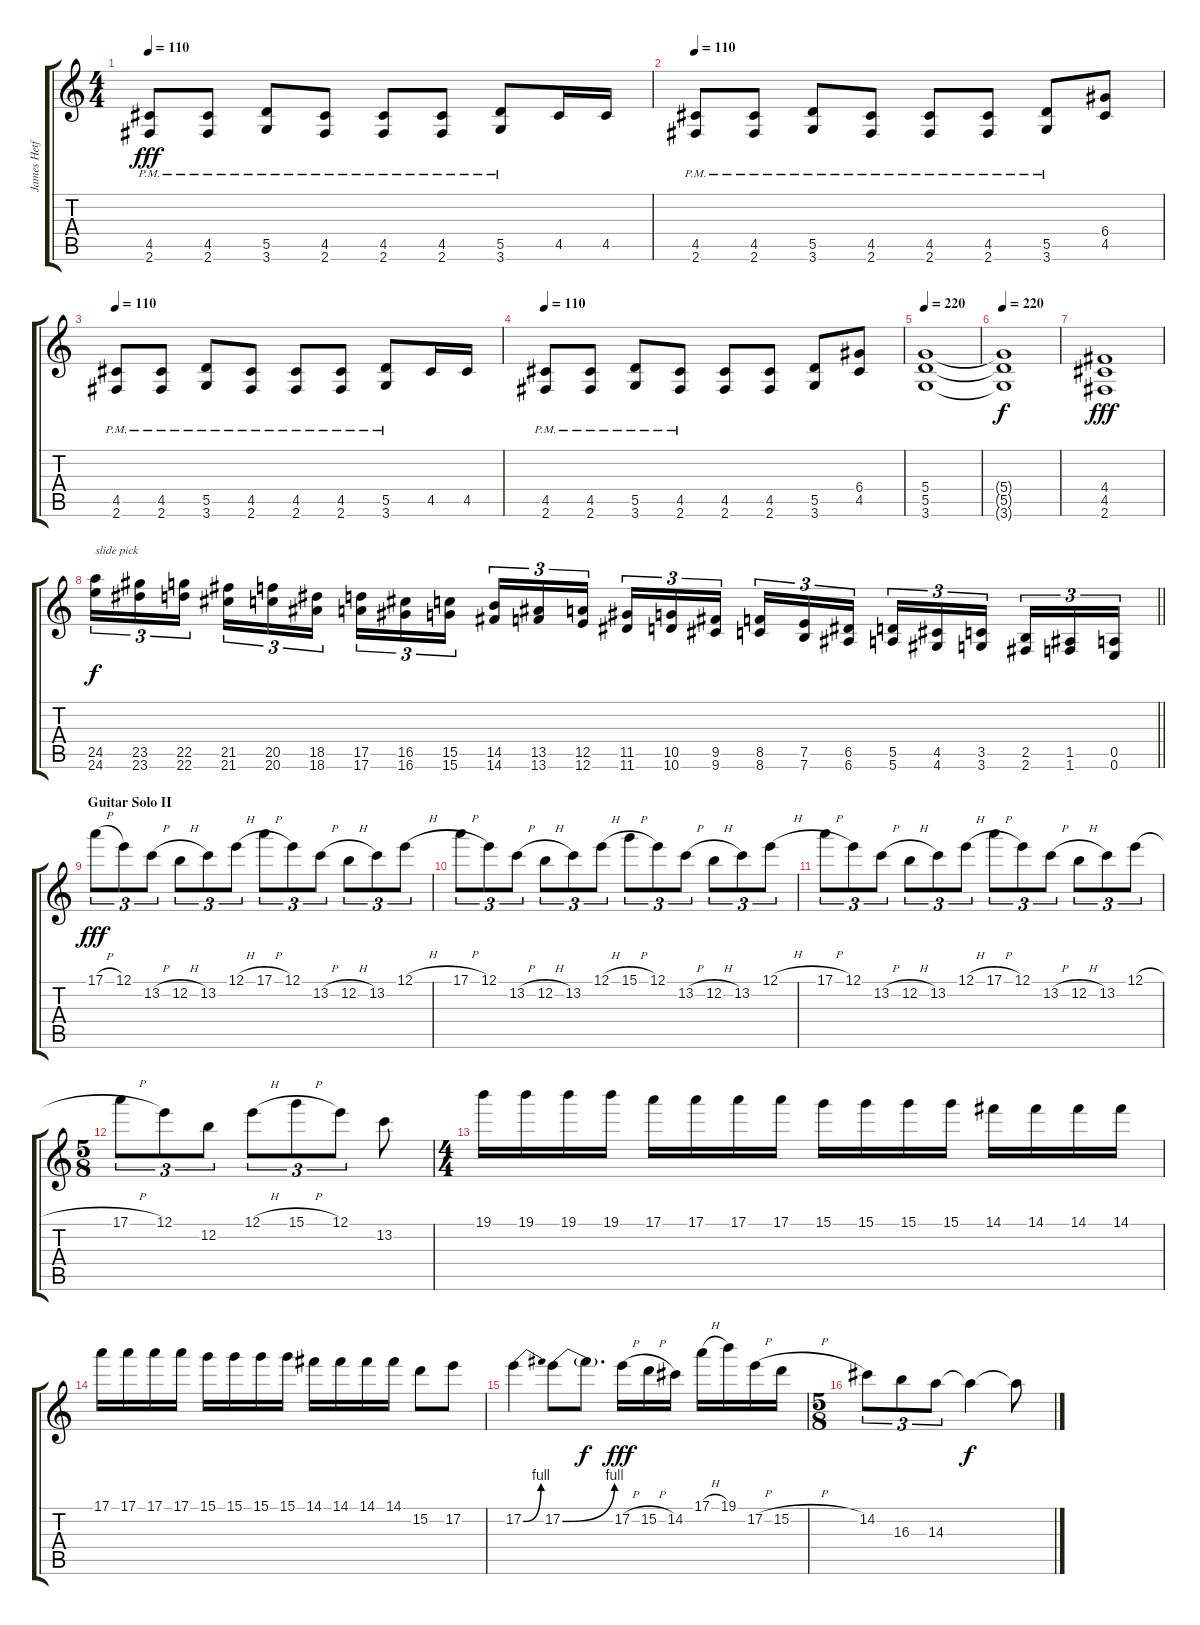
\track ("James Hetfield" "James Hetf") {instrument distortionguitar}
\staff {score tabs}
\tuning (E4 B3 G3 D3 A2 E2) {hide}
\ts (4 4)
\tempo 110
\clef g2
\ks c
(4.5{pm} 2.6{pm}).8{dy fff} (4.5{pm} 2.6{pm}).8 (5.5{pm} 3.6{pm}).8 (4.5{pm} 2.6{pm}).8 (4.5{pm} 2.6{pm}).8 (4.5{pm} 2.6{pm}).8 (5.5{pm} 3.6{pm}).8 4.5.16 4.5.16 |
\tempo 110
(4.5{pm} 2.6{pm}).8 (4.5{pm} 2.6{pm}).8 (5.5{pm} 3.6{pm}).8 (4.5{pm} 2.6{pm}).8 (4.5{pm} 2.6{pm}).8 (4.5{pm} 2.6{pm}).8 (5.5{pm} 3.6{pm}).8 (6.4 4.5).8 |
\tempo 110
(4.5{pm} 2.6{pm}).8 (4.5{pm} 2.6{pm}).8 (5.5{pm} 3.6{pm}).8 (4.5{pm} 2.6{pm}).8 (4.5{pm} 2.6{pm}).8 (4.5{pm} 2.6{pm}).8 (5.5{pm} 3.6{pm}).8 4.5.16 4.5.16 |
\tempo 110
(4.5{pm} 2.6{pm}).8 (4.5{pm} 2.6{pm}).8 (5.5{pm} 3.6{pm}).8 (4.5{pm} 2.6{pm}).8 (4.5 2.6).8 (4.5 2.6).8 (5.5 3.6).8 (6.4 4.5).8 |
\tempo 220
(5.4 5.5 3.6).1 |
\tempo 220
(5.4{t} 5.5{t} 3.6{t}).1{dy f} |
(4.4 4.5 2.6).1{dy fff} |
\barLineRight lightlight
(24.5 24.6).16{tu (3 2) txt "slide pick" dy f instrument guitarfretnoise} (23.5 23.6).16{tu (3 2)} (22.5 22.6).16{tu (3 2) beam splitsecondary} (21.5 21.6).16{tu (3 2)} (20.5 20.6).16{tu (3 2)} (18.5 18.6).16{tu (3 2)} (17.5 17.6).16{tu (3 2)} (16.5 16.6).16{tu (3 2)} (15.5 15.6).16{tu (3 2) beam splitsecondary} (14.5 14.6).16{tu (3 2)} (13.5 13.6).16{tu (3 2)} (12.5 12.6).16{tu (3 2)} (11.5 11.6).16{tu (3 2)} (10.5 10.6).16{tu (3 2)} (9.5 9.6).16{tu (3 2) beam splitsecondary} (8.5 8.6).16{tu (3 2)} (7.5 7.6).16{tu (3 2)} (6.5 6.6).16{tu (3 2)} (5.5 5.6).16{tu (3 2)} (4.5 4.6).16{tu (3 2)} (3.5 3.6).16{tu (3 2) beam splitsecondary} (2.5 2.6).16{tu (3 2)} (1.5 1.6).16{tu (3 2)} (0.5 0.6).16{tu (3 2)} |
\section ("" "Guitar Solo II")
17.1{h}.8{tu (3 2) dy fff volume 12} 12.1.8{tu (3 2)} 13.2{h}.8{tu (3 2)} 12.2{h}.8{tu (3 2)} 13.2.8{tu (3 2)} 12.1{h}.8{tu (3 2)} 17.1{h}.8{tu (3 2)} 12.1.8{tu (3 2)} 13.2{h}.8{tu (3 2)} 12.2{h}.8{tu (3 2)} 13.2.8{tu (3 2)} 12.1{h}.8{tu (3 2)} |
17.1{h}.8{tu (3 2)} 12.1.8{tu (3 2)} 13.2{h}.8{tu (3 2)} 12.2{h}.8{tu (3 2)} 13.2.8{tu (3 2)} 12.1{h}.8{tu (3 2)} 15.1{h}.8{tu (3 2)} 12.1.8{tu (3 2)} 13.2{h}.8{tu (3 2)} 12.2{h}.8{tu (3 2)} 13.2.8{tu (3 2)} 12.1{h}.8{tu (3 2)} |
17.1{h}.8{tu (3 2)} 12.1.8{tu (3 2)} 13.2{h}.8{tu (3 2)} 12.2{h}.8{tu (3 2)} 13.2.8{tu (3 2)} 12.1{h}.8{tu (3 2)} 17.1{h}.8{tu (3 2)} 12.1.8{tu (3 2)} 13.2{h}.8{tu (3 2)} 12.2{h}.8{tu (3 2)} 13.2.8{tu (3 2)} 12.1{h}.8{tu (3 2)} |
\ts (5 8)
17.1{h}.8{tu (3 2)} 12.1.8{tu (3 2)} 12.2.8{tu (3 2)} 12.1{h}.8{tu (3 2)} 15.1{h}.8{tu (3 2)} 12.1.8{tu (3 2)} 13.2.8 |
\ts (4 4)
19.1.16 19.1.16 19.1.16 19.1.16 17.1.16 17.1.16 17.1.16 17.1.16 15.1.16 15.1.16 15.1.16 15.1.16 14.1.16 14.1.16 14.1.16 14.1.16 |
17.1.16 17.1.16 17.1.16 17.1.16 15.1.16 15.1.16 15.1.16 15.1.16 14.1.16 14.1.16 14.1.16 14.1.16 15.2.8 17.2.8 |
17.2{be (bend 0 0 60 4)}.4 17.2{be (bend 0 0 60 4)}.8 17.2{t}.8{d dy f} 17.2{h}.16{dy fff} 15.2{h}.16 14.2.16 17.1{h}.16 19.1.16 17.2{h}.16 15.2{h}.16 |
\ts (5 8)
14.2.8{tu (3 2)} 16.3.8{tu (3 2)} 14.3.8{tu (3 2)} 14.3{t}.4{dy f} 14.3{t}.8
